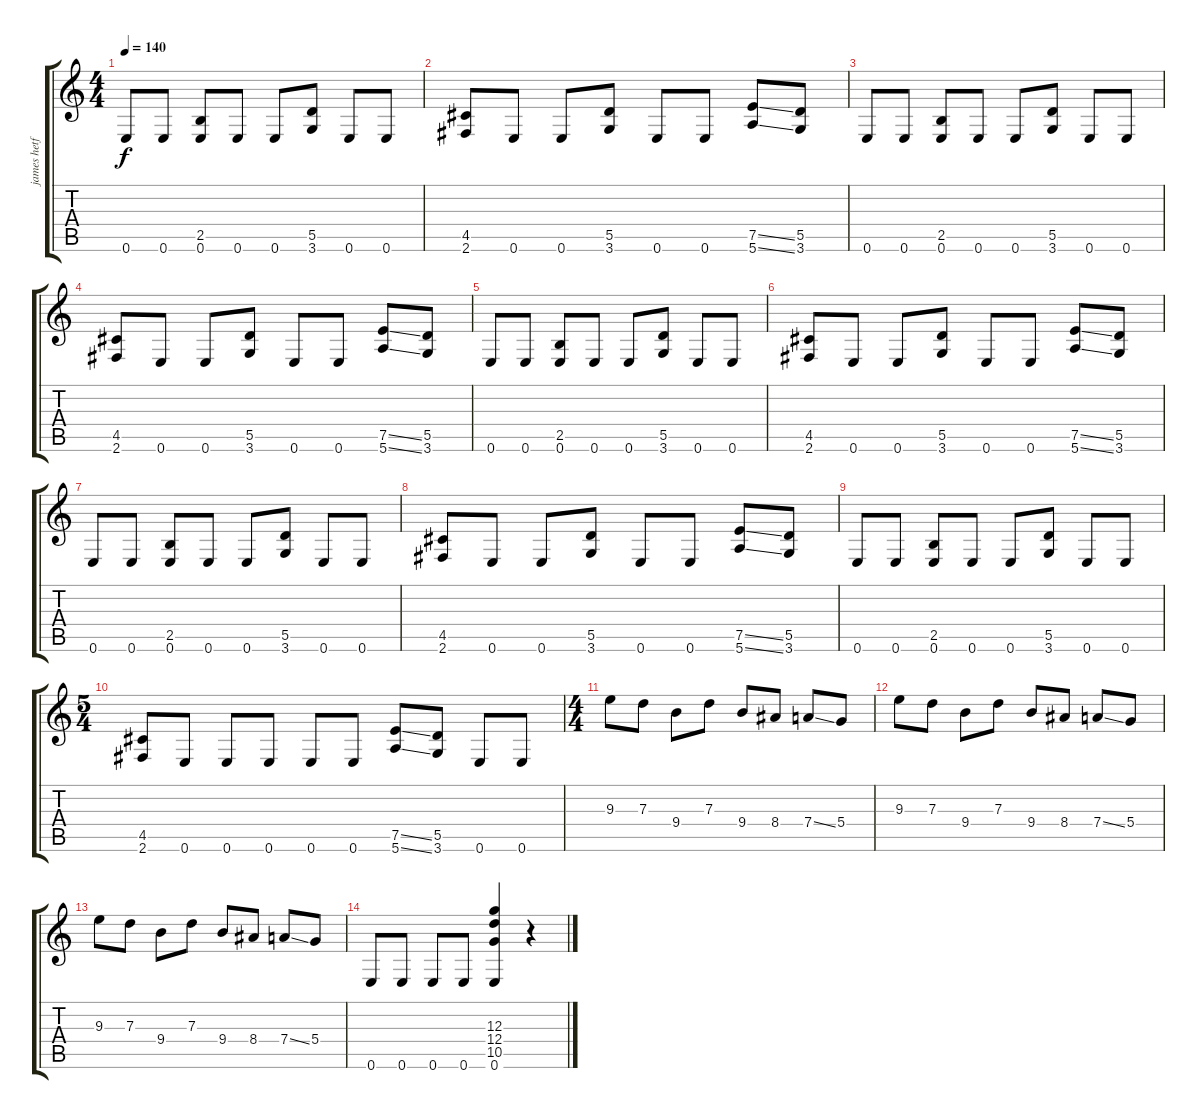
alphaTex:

\track ("james hetfield" "james hetf") {instrument overdrivenguitar}
\staff {score tabs}
\tuning (E4 B3 G3 D3 A2 E2) {hide}
\ts (4 4)
\tempo 140
\clef g2
\ks c
0.6.8{dy f} 0.6.8 (2.5 0.6).8 0.6.8 0.6.8 (5.5 3.6).8 0.6.8 0.6.8 |
(4.5 2.6).8 0.6.8 0.6.8 (5.5 3.6).8 0.6.8 0.6.8 (7.5{ss} 5.6{ss}).8 (5.5 3.6).8 |
0.6.8 0.6.8 (2.5 0.6).8 0.6.8 0.6.8 (5.5 3.6).8 0.6.8 0.6.8 |
(4.5 2.6).8 0.6.8 0.6.8 (5.5 3.6).8 0.6.8 0.6.8 (7.5{ss} 5.6{ss}).8 (5.5 3.6).8 |
0.6.8 0.6.8 (2.5 0.6).8 0.6.8 0.6.8 (5.5 3.6).8 0.6.8 0.6.8 |
(4.5 2.6).8 0.6.8 0.6.8 (5.5 3.6).8 0.6.8 0.6.8 (7.5{ss} 5.6{ss}).8 (5.5 3.6).8 |
0.6.8 0.6.8 (2.5 0.6).8 0.6.8 0.6.8 (5.5 3.6).8 0.6.8 0.6.8 |
(4.5 2.6).8 0.6.8 0.6.8 (5.5 3.6).8 0.6.8 0.6.8 (7.5{ss} 5.6{ss}).8 (5.5 3.6).8 |
0.6.8 0.6.8 (2.5 0.6).8 0.6.8 0.6.8 (5.5 3.6).8 0.6.8 0.6.8 |
\ts (5 4)
(4.5 2.6).8 0.6.8 0.6.8 0.6.8 0.6.8 0.6.8 (7.5{ss} 5.6{ss}).8 (5.5 3.6).8 0.6.8 0.6.8 |
\ts (4 4)
9.3.8 7.3.8 9.4.8 7.3.8 9.4.8 8.4.8 7.4{ss}.8 5.4.8 |
9.3.8 7.3.8 9.4.8 7.3.8 9.4.8 8.4.8 7.4{ss}.8 5.4.8 |
9.3.8 7.3.8 9.4.8 7.3.8 9.4.8 8.4.8 7.4{ss}.8 5.4.8 |
0.6.8 0.6.8 0.6.8 0.6.8 (12.3 12.4 10.5 0.6).4 r.4
